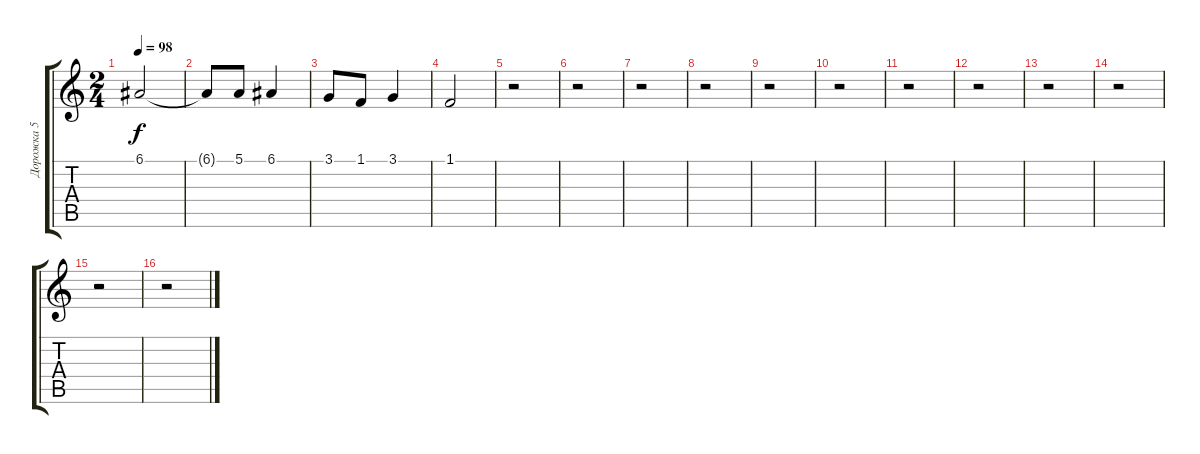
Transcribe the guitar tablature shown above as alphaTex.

\track ("Дорожка 5" "Дорожка 5") {instrument baritonesax}
\staff {score tabs}
\tuning (E4 B3 G3 D3 A2 E2) {hide}
\ts (2 4)
\tempo 98
\clef g2
\ks c
6.1.2{dy f} |
6.1{t}.8 5.1.8 6.1.4 |
3.1.8 1.1.8 3.1.4 |
1.1.2 |
r.2 |
r.2 |
r.2 |
r.2 |
r.2 |
r.2 |
r.2 |
r.2 |
r.2 |
r.2 |
r.2 |
r.2
